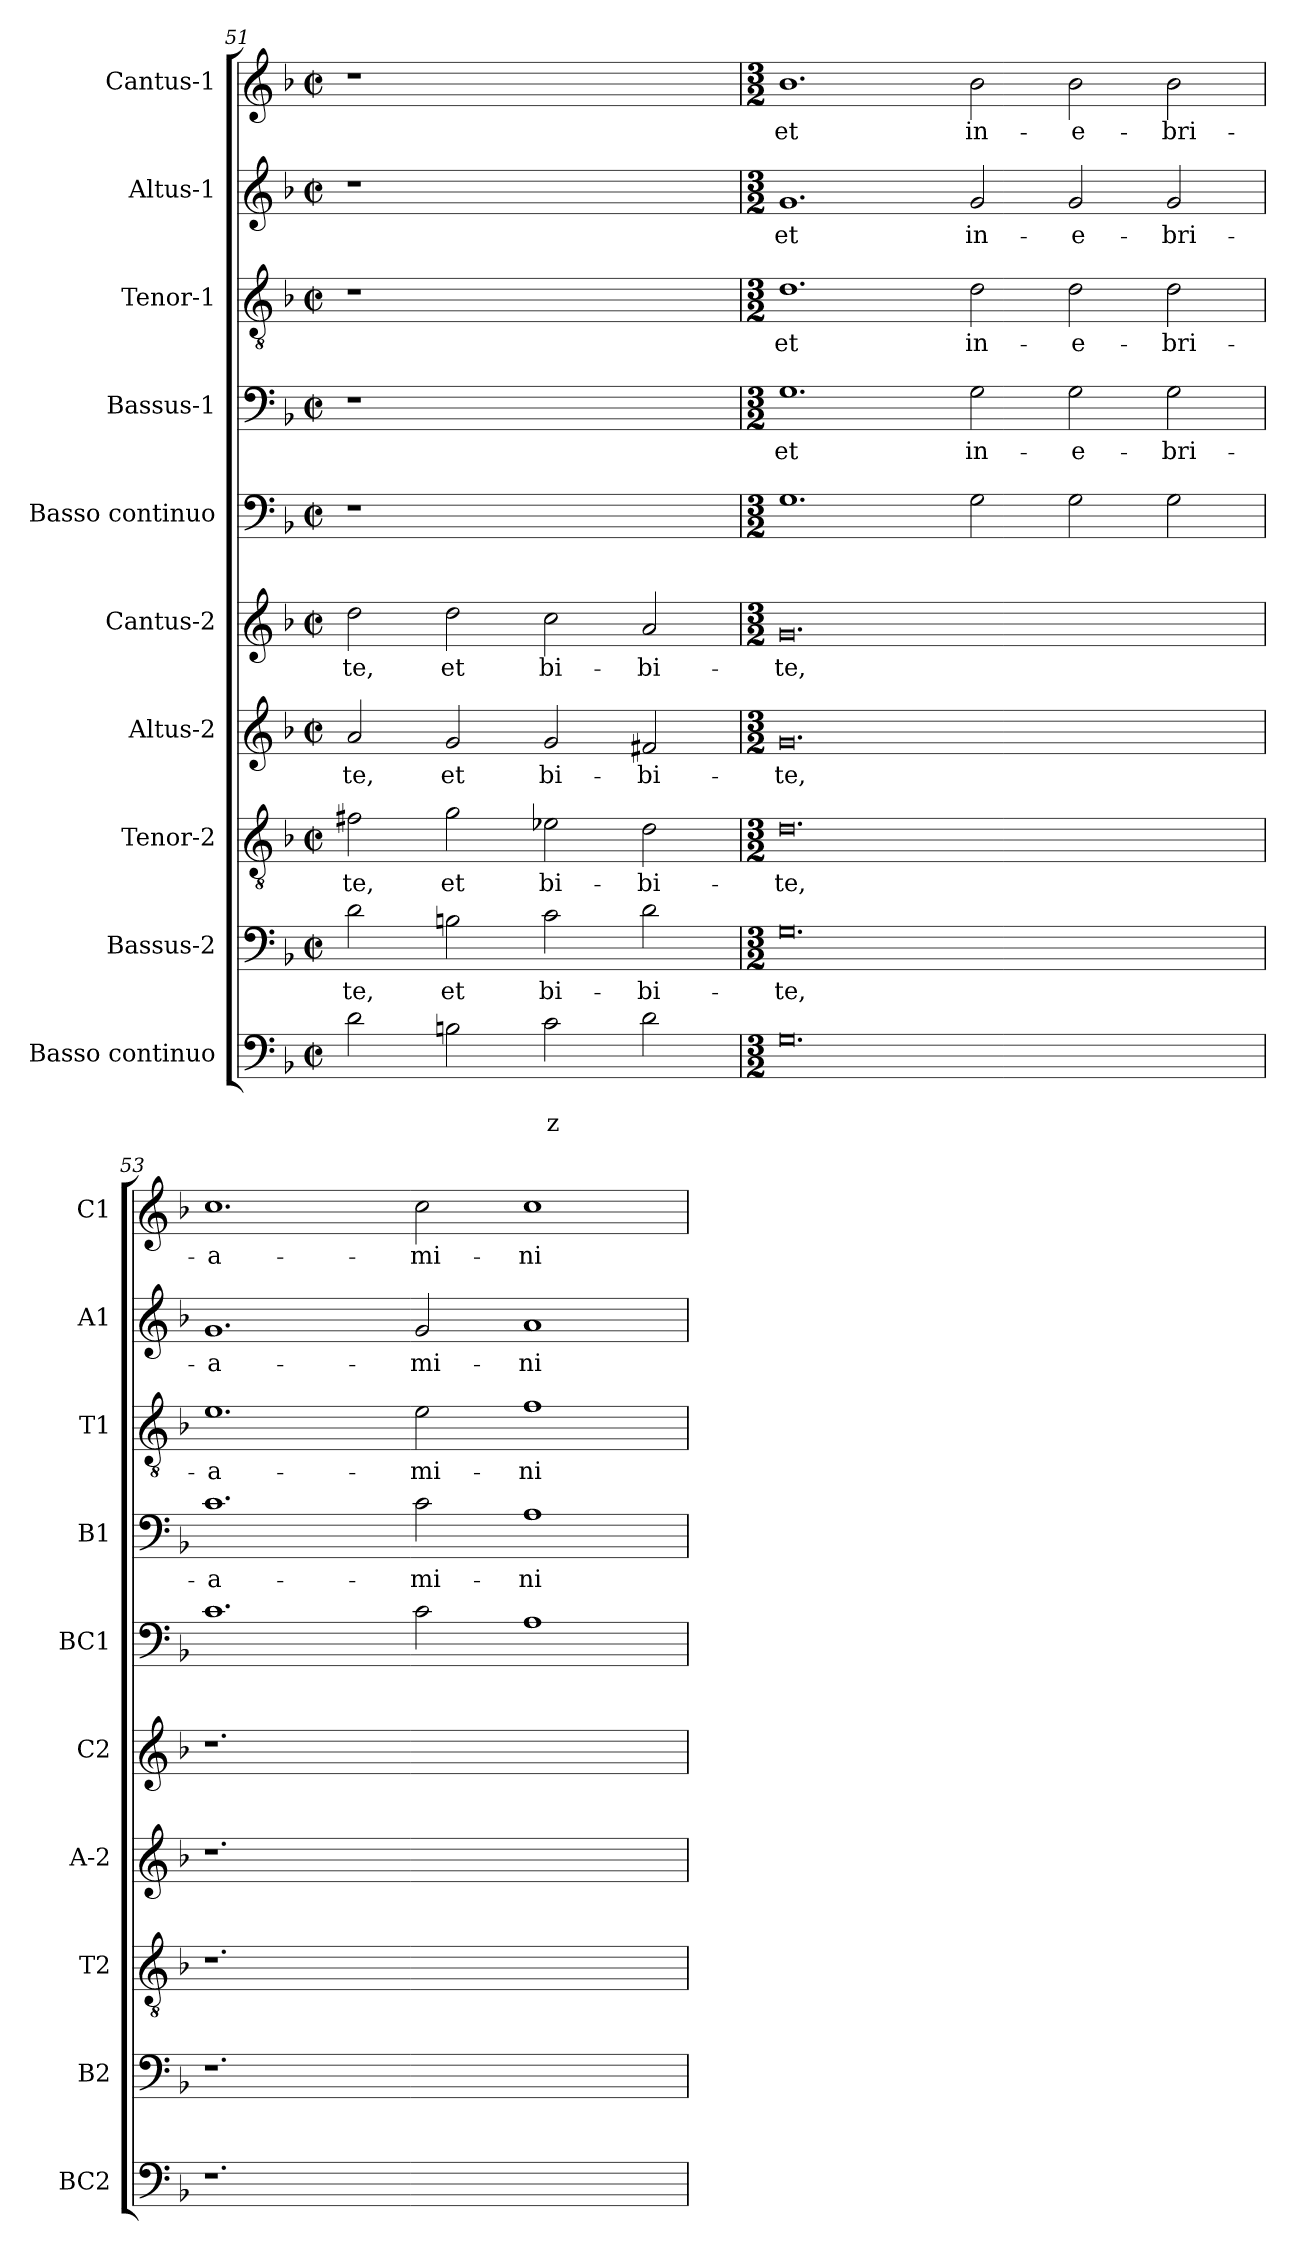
**kern	**text	**text	**kern	**text	**kern	**text	**kern	**text	**kern	**text	**kern	**kern	**text	**kern	**text	**kern	**text	**kern	**text
*part10	*part10	*part10	*part9	*part9	*part8	*part8	*part7	*part7	*part6	*part6	*part5	*part4	*part4	*part3	*part3	*part2	*part2	*part1	*part1
*staff10	*staff10	*staff10	*staff9	*staff9	*staff8	*staff8	*staff7	*staff7	*staff6	*staff6	*staff5	*staff4	*staff4	*staff3	*staff3	*staff2	*staff2	*staff1	*staff1
*I"Basso continuo	*	*	*I"Bassus-2	*	*I"Tenor-2	*	*I"Altus-2	*	*I"Cantus-2	*	*I"Basso continuo	*I"Bassus-1	*	*I"Tenor-1	*	*I"Altus-1	*	*I"Cantus-1	*
*I'BC2	*	*	*I'B2	*	*I'T2	*	*I'A-2	*	*I'C2	*	*I'BC1	*I'B1	*	*I'T1	*	*I'A1	*	*I'C1	*
*clefF4	*	*	*clefF4	*	*clefGv2	*	*clefG2	*	*clefG2	*	*clefF4	*clefF4	*	*clefGv2	*	*clefG2	*	*clefG2	*
*k[b-]	*	*	*k[b-]	*	*k[b-]	*	*k[b-]	*	*k[b-]	*	*k[b-]	*k[b-]	*	*k[b-]	*	*k[b-]	*	*k[b-]	*
*F:	*	*	*F:	*	*F:	*	*F:	*	*F:	*	*F:	*F:	*	*F:	*	*F:	*	*F:	*
*M2/2	*	*	*M2/2	*	*M2/2	*	*M2/2	*	*M2/2	*	*M2/2	*M2/2	*	*M2/2	*	*M2/2	*	*M2/2	*
*met(c|)	*	*	*met(c|)	*	*met(c|)	*	*met(c|)	*	*met(c|)	*	*met(c|)	*met(c|)	*	*met(c|)	*	*met(c|)	*	*met(c|)	*
=51	=51	=51	=51	=51	=51	=51	=51	=51	=51	=51	=51	=51	=51	=51	=51	=51	=51	=51	=51
!	!	!	!	!LO:LY:b	!	!LO:LY:b	!	!LO:LY:b	!	!LO:LY:b	!	!	!	!	!	!	!	!	!
2d\	.	.	2d\	-te,	2f#X\	-te,	2a/	-te,	2dd\	-te,	1r	1r	.	1r	.	1r	.	1r	.
!	!	!	!	!LO:LY:b	!	!LO:LY:b	!	!LO:LY:b	!	!LO:LY:b	!	!	!	!	!	!	!	!	!
2Bn\	.	.	2Bn\	et	2g\	et	2g/	et	2dd\	et	.	.	.	.	.	.	.	.	.
!	!	!LO:LY:b	!	!LO:LY:b	!	!LO:LY:b	!	!LO:LY:b	!	!LO:LY:b	!	!	!	!	!	!	!	!	!
2c\	.	z	2c\	bi-	2e-X\	bi-	2g/	bi-	2cc\	bi-	1ryy	1ryy	.	1ryy	.	1ryy	.	1ryy	.
!	!	!	!	!LO:LY:b	!	!LO:LY:b	!	!LO:LY:b	!	!LO:LY:b	!	!	!	!	!	!	!	!	!
2d\	.	.	2d\	-bi-	2d\	-bi-	2f#X/	-bi-	2a/	-bi-	.	.	.	.	.	.	.	.	.
=52	=52	=52	=52	=52	=52	=52	=52	=52	=52	=52	=52	=52	=52	=52	=52	=52	=52	=52	=52
*M3/2	*	*	*M3/2	*	*M3/2	*	*M3/2	*	*M3/2	*	*M3/2	*M3/2	*	*M3/2	*	*M3/2	*	*M3/2	*
!	!	!	!	!LO:LY:b	!	!LO:LY:b	!	!LO:LY:b	!	!LO:LY:b	!	!	!LO:LY:b	!	!LO:LY:b	!	!LO:LY:b	!	!LO:LY:b
0.G	.	.	0.G	-te,	0.d	-te,	0.g	-te,	0.g	-te,	1.G	1.G	et	1.d	et	1.g	et	1.b-	et
!	!	!	!	!	!	!	!	!	!	!	!	!	!LO:LY:b	!	!LO:LY:b	!	!LO:LY:b	!	!LO:LY:b
.	.	.	.	.	.	.	.	.	.	.	2G\	2G\	in-	2d\	in-	2g/	in-	2b-\	in-
!	!	!	!	!	!	!	!	!	!	!	!	!	!LO:LY:b	!	!LO:LY:b	!	!LO:LY:b	!	!LO:LY:b
.	.	.	.	.	.	.	.	.	.	.	2G\	2G\	-e-	2d\	-e-	2g/	-e-	2b-\	-e-
!	!	!	!	!	!	!	!	!	!	!	!	!	!LO:LY:b	!	!LO:LY:b	!	!LO:LY:b	!	!LO:LY:b
.	.	.	.	.	.	.	.	.	.	.	2G\	2G\	-bri-	2d\	-bri-	2g/	-bri-	2b-\	-bri-
=53	=53	=53	=53	=53	=53	=53	=53	=53	=53	=53	=53	=53	=53	=53	=53	=53	=53	=53	=53
!	!	!	!	!	!	!	!	!	!	!	!	!	!LO:LY:b	!	!LO:LY:b	!	!LO:LY:b	!	!LO:LY:b
1.r	.	.	1.r	.	1.r	.	1.r	.	1.r	.	1.c	1.c	-a-	1.e	-a-	1.g	-a-	1.cc	-a-
!	!	!	!	!	!	!	!	!	!	!	!	!	!LO:LY:b	!	!LO:LY:b	!	!LO:LY:b	!	!LO:LY:b
1.ryy	.	.	1.ryy	.	1.ryy	.	1.ryy	.	1.ryy	.	2c\	2c\	-mi-	2e\	-mi-	2g/	-mi-	2cc\	-mi-
!	!	!	!	!	!	!	!	!	!	!	!	!	!LO:LY:b	!	!LO:LY:b	!	!LO:LY:b	!	!LO:LY:b
.	.	.	.	.	.	.	.	.	.	.	1A	1A	-ni	1f	-ni	1a	-ni	1cc	-ni
=	=	=	=	=	=	=	=	=	=	=	=	=	=	=	=	=	=	=	=
*-	*-	*-	*-	*-	*-	*-	*-	*-	*-	*-	*-	*-	*-	*-	*-	*-	*-	*-	*-
